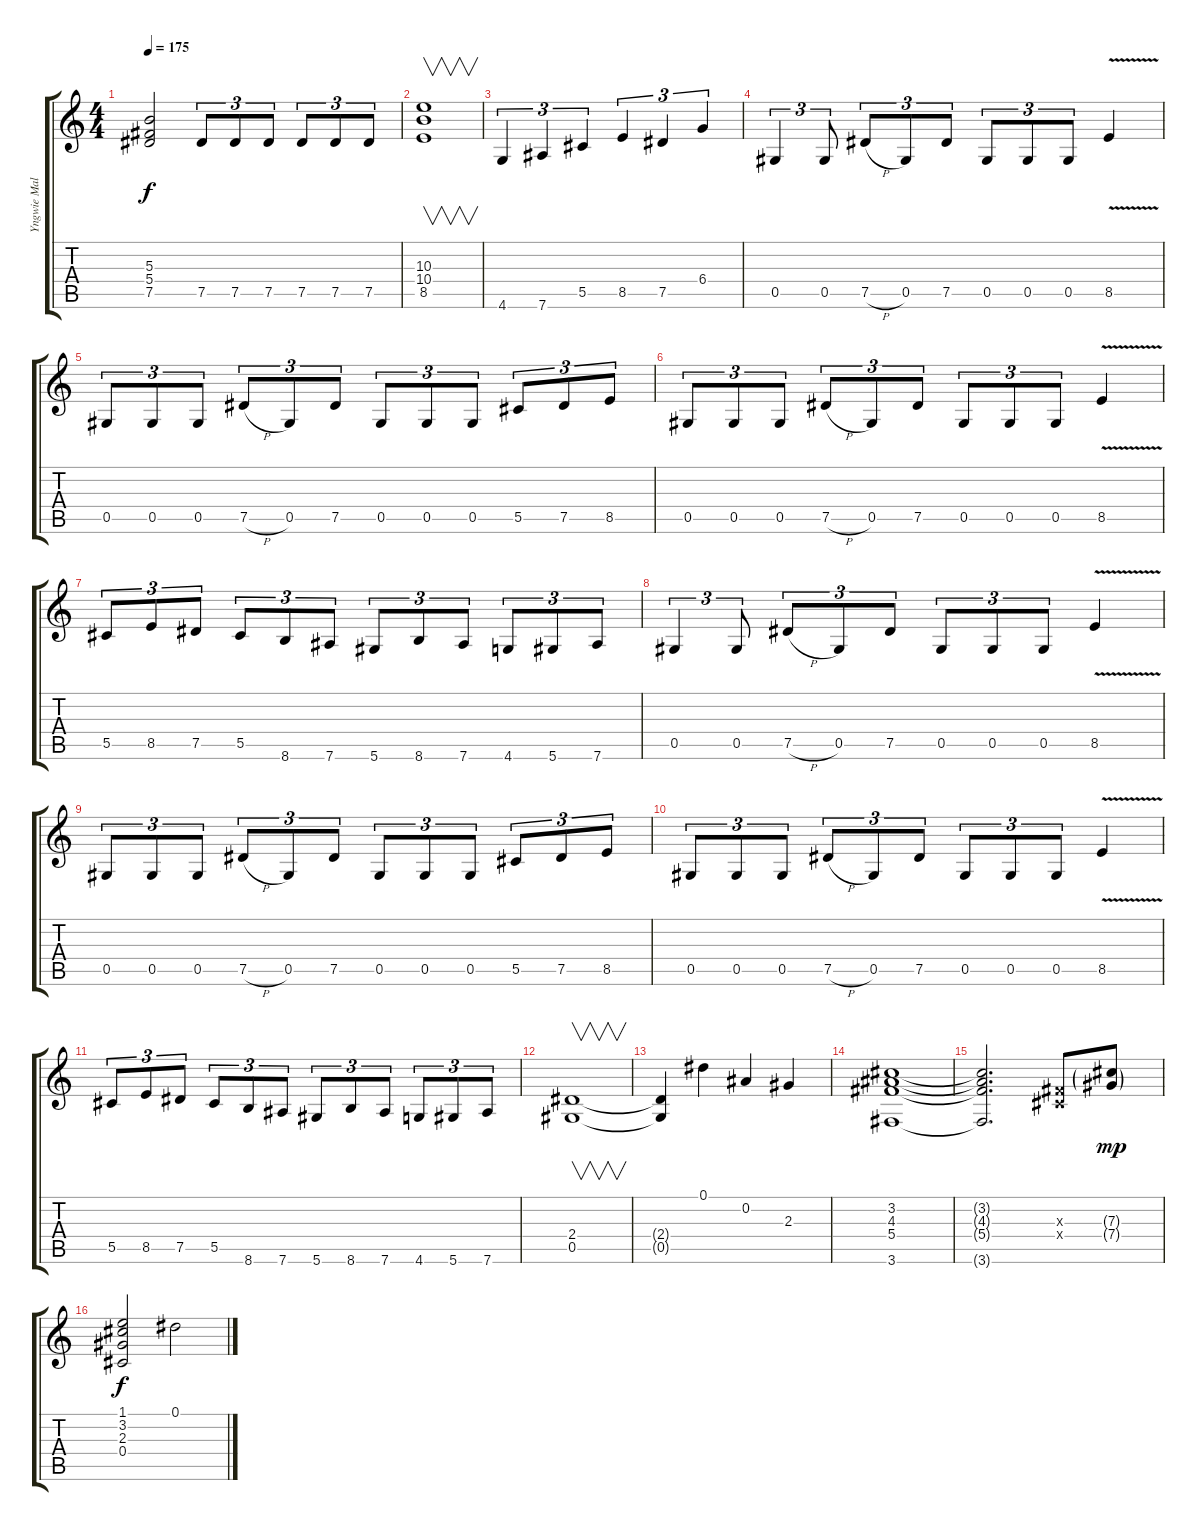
\track ("Yngwie Malmsteen" "Yngwie Mal") {instrument overdrivenguitar}
\staff {score tabs}
\tuning (Eb4 Bb3 Gb3 Db3 Ab2 Eb2) {hide}
\ts (4 4)
\tempo 175
\clef g2
\ks c
(5.3 5.4 7.5).2{dy f} 7.5.8{tu (3 2)} 7.5.8{tu (3 2)} 7.5.8{tu (3 2)} 7.5.8{tu (3 2)} 7.5.8{tu (3 2)} 7.5.8{tu (3 2)} |
(10.3 10.4 8.5).1{v} |
4.6.4{tu (3 2)} 7.6.4{tu (3 2)} 5.5.4{tu (3 2)} 8.5.4{tu (3 2)} 7.5.4{tu (3 2)} 6.4.4{tu (3 2)} |
0.5.4{tu (3 2)} 0.5.8{tu (3 2)} 7.5{h}.8{tu (3 2)} 0.5.8{tu (3 2)} 7.5.8{tu (3 2)} 0.5.8{tu (3 2)} 0.5.8{tu (3 2)} 0.5.8{tu (3 2)} 8.5{v}.4 |
0.5.8{tu (3 2)} 0.5.8{tu (3 2)} 0.5.8{tu (3 2)} 7.5{h}.8{tu (3 2)} 0.5.8{tu (3 2)} 7.5.8{tu (3 2)} 0.5.8{tu (3 2)} 0.5.8{tu (3 2)} 0.5.8{tu (3 2)} 5.5.8{tu (3 2)} 7.5.8{tu (3 2)} 8.5.8{tu (3 2)} |
0.5.8{tu (3 2)} 0.5.8{tu (3 2)} 0.5.8{tu (3 2)} 7.5{h}.8{tu (3 2)} 0.5.8{tu (3 2)} 7.5.8{tu (3 2)} 0.5.8{tu (3 2)} 0.5.8{tu (3 2)} 0.5.8{tu (3 2)} 8.5{v}.4 |
5.5.8{tu (3 2)} 8.5.8{tu (3 2)} 7.5.8{tu (3 2)} 5.5.8{tu (3 2)} 8.6.8{tu (3 2)} 7.6.8{tu (3 2)} 5.6.8{tu (3 2)} 8.6.8{tu (3 2)} 7.6.8{tu (3 2)} 4.6.8{tu (3 2)} 5.6.8{tu (3 2)} 7.6.8{tu (3 2)} |
0.5.4{tu (3 2)} 0.5.8{tu (3 2)} 7.5{h}.8{tu (3 2)} 0.5.8{tu (3 2)} 7.5.8{tu (3 2)} 0.5.8{tu (3 2)} 0.5.8{tu (3 2)} 0.5.8{tu (3 2)} 8.5{v}.4 |
0.5.8{tu (3 2)} 0.5.8{tu (3 2)} 0.5.8{tu (3 2)} 7.5{h}.8{tu (3 2)} 0.5.8{tu (3 2)} 7.5.8{tu (3 2)} 0.5.8{tu (3 2)} 0.5.8{tu (3 2)} 0.5.8{tu (3 2)} 5.5.8{tu (3 2)} 7.5.8{tu (3 2)} 8.5.8{tu (3 2)} |
0.5.8{tu (3 2)} 0.5.8{tu (3 2)} 0.5.8{tu (3 2)} 7.5{h}.8{tu (3 2)} 0.5.8{tu (3 2)} 7.5.8{tu (3 2)} 0.5.8{tu (3 2)} 0.5.8{tu (3 2)} 0.5.8{tu (3 2)} 8.5{v}.4 |
5.5.8{tu (3 2)} 8.5.8{tu (3 2)} 7.5.8{tu (3 2)} 5.5.8{tu (3 2)} 8.6.8{tu (3 2)} 7.6.8{tu (3 2)} 5.6.8{tu (3 2)} 8.6.8{tu (3 2)} 7.6.8{tu (3 2)} 4.6.8{tu (3 2)} 5.6.8{tu (3 2)} 7.6.8{tu (3 2)} |
(2.4 0.5).1{v} |
(2.4{t} 0.5{t}).4 0.1.4 0.2.4 2.3.4 |
(3.2 4.3 5.4 3.6).1 |
(3.2{t} 4.3{t} 5.4{t} 3.6{t}).2{d} (0.3{x} 0.4{x}).8 (7.3{g} 7.4{g}).8{dy mp} |
(1.1 3.2 2.3 0.4).2{dy f} 0.1.2
